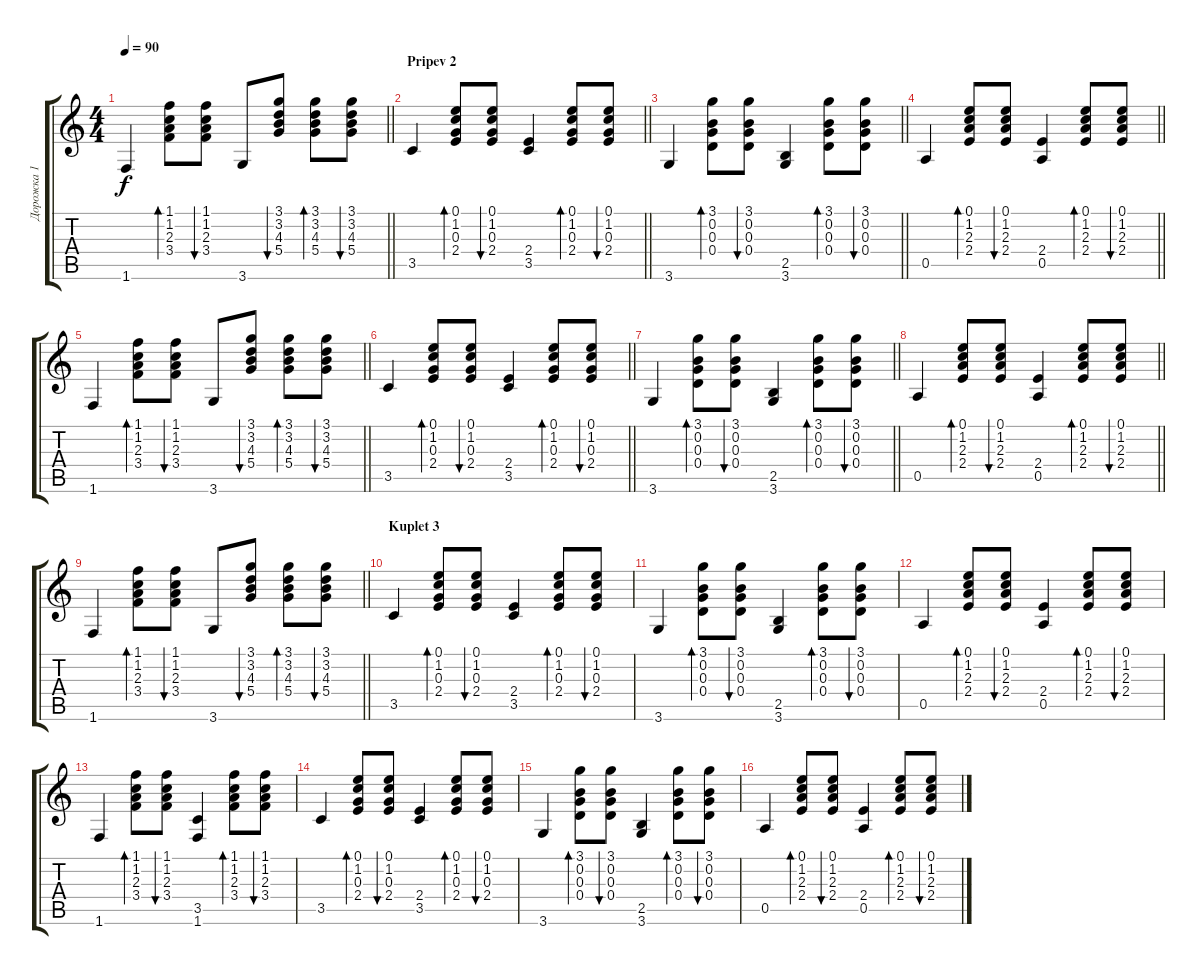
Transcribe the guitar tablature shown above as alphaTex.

\track ("Дорожка 1" "Дорожка 1") {instrument acousticguitarsteel}
\staff {score tabs}
\tuning (E4 B3 G3 D3 A2 E2) {hide}
\ts (4 4)
\tempo 90
\clef g2
\barLineRight lightlight
\ks c
1.6.4{dy f} (1.1 1.2 2.3 3.4).8{bd 60} (1.1 1.2 2.3 3.4).8{bu 60} 3.6.8 (3.1 3.2 4.3 5.4).8{bu 60} (3.1 3.2 4.3 5.4).8{bd 60} (3.1 3.2 4.3 5.4).8{bu 60} |
\section ("" "Pripev 2")
\barLineRight lightlight
3.5.4 (0.1 1.2 0.3 2.4).8{bd 60} (0.1 1.2 0.3 2.4).8{bu 60} (2.4 3.5).4 (0.1 1.2 0.3 2.4).8{bd 60} (0.1 1.2 0.3 2.4).8{bu 60} |
\barLineRight lightlight
3.6.4 (3.1 0.2 0.3 0.4).8{bd 60} (3.1 0.2 0.3 0.4).8{bu 60} (2.5 3.6).4 (3.1 0.2 0.3 0.4).8{bd 60} (3.1 0.2 0.3 0.4).8{bu 60} |
\barLineRight lightlight
0.5.4 (0.1 1.2 2.3 2.4).8{bd 60} (0.1 1.2 2.3 2.4).8{bu 60} (2.4 0.5).4 (0.1 1.2 2.3 2.4).8{bd 60} (0.1 1.2 2.3 2.4).8{bu 60} |
\barLineRight lightlight
1.6.4 (1.1 1.2 2.3 3.4).8{bd 60} (1.1 1.2 2.3 3.4).8{bu 60} 3.6.8 (3.1 3.2 4.3 5.4).8{bu 60} (3.1 3.2 4.3 5.4).8{bd 60} (3.1 3.2 4.3 5.4).8{bu 60} |
\barLineRight lightlight
3.5.4 (0.1 1.2 0.3 2.4).8{bd 60} (0.1 1.2 0.3 2.4).8{bu 60} (2.4 3.5).4 (0.1 1.2 0.3 2.4).8{bd 60} (0.1 1.2 0.3 2.4).8{bu 60} |
\barLineRight lightlight
3.6.4 (3.1 0.2 0.3 0.4).8{bd 60} (3.1 0.2 0.3 0.4).8{bu 60} (2.5 3.6).4 (3.1 0.2 0.3 0.4).8{bd 60} (3.1 0.2 0.3 0.4).8{bu 60} |
\barLineRight lightlight
0.5.4 (0.1 1.2 2.3 2.4).8{bd 60} (0.1 1.2 2.3 2.4).8{bu 60} (2.4 0.5).4 (0.1 1.2 2.3 2.4).8{bd 60} (0.1 1.2 2.3 2.4).8{bu 60} |
\barLineRight lightlight
1.6.4 (1.1 1.2 2.3 3.4).8{bd 60} (1.1 1.2 2.3 3.4).8{bu 60} 3.6.8 (3.1 3.2 4.3 5.4).8{bu 60} (3.1 3.2 4.3 5.4).8{bd 60} (3.1 3.2 4.3 5.4).8{bu 60} |
\section ("" "Kuplet 3")
3.5.4 (0.1 1.2 0.3 2.4).8{bd 60} (0.1 1.2 0.3 2.4).8{bu 60} (2.4 3.5).4 (0.1 1.2 0.3 2.4).8{bd 60} (0.1 1.2 0.3 2.4).8{bu 60} |
3.6.4 (3.1 0.2 0.3 0.4).8{bd 60} (3.1 0.2 0.3 0.4).8{bu 60} (2.5 3.6).4 (3.1 0.2 0.3 0.4).8{bd 60} (3.1 0.2 0.3 0.4).8{bu 60} |
0.5.4 (0.1 1.2 2.3 2.4).8{bd 60} (0.1 1.2 2.3 2.4).8{bu 60} (2.4 0.5).4 (0.1 1.2 2.3 2.4).8{bd 60} (0.1 1.2 2.3 2.4).8{bu 60} |
1.6.4 (1.1 1.2 2.3 3.4).8{bd 60} (1.1 1.2 2.3 3.4).8{bu 60} (3.5 1.6).4 (1.1 1.2 2.3 3.4).8{bd 60} (1.1 1.2 2.3 3.4).8{bu 60} |
3.5.4 (0.1 1.2 0.3 2.4).8{bd 60} (0.1 1.2 0.3 2.4).8{bu 60} (2.4 3.5).4 (0.1 1.2 0.3 2.4).8{bd 60} (0.1 1.2 0.3 2.4).8{bu 60} |
3.6.4 (3.1 0.2 0.3 0.4).8{bd 60} (3.1 0.2 0.3 0.4).8{bu 60} (2.5 3.6).4 (3.1 0.2 0.3 0.4).8{bd 60} (3.1 0.2 0.3 0.4).8{bu 60} |
0.5.4 (0.1 1.2 2.3 2.4).8{bd 60} (0.1 1.2 2.3 2.4).8{bu 60} (2.4 0.5).4 (0.1 1.2 2.3 2.4).8{bd 60} (0.1 1.2 2.3 2.4).8{bu 60}
